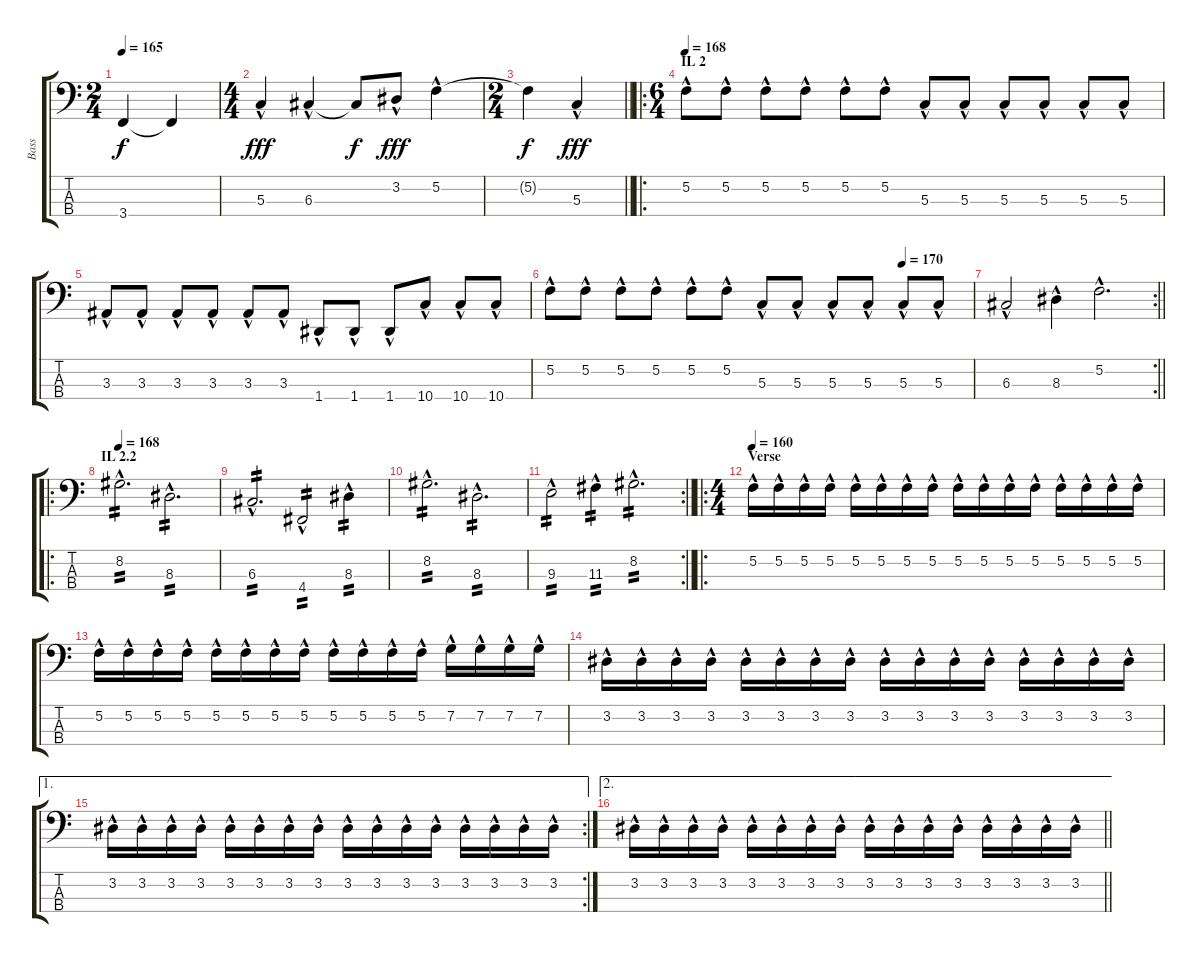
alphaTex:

\track ("Bass" "Bass") {instrument electricbassfinger}
\staff {score tabs}
\tuning (F2 C2 G1 D1) {hide}
\ts (2 4)
\tempo 165
\clef f4
\ks c
3.4{t}.4{dy f} 3.4{t}.4 |
\ts (4 4)
5.3{hac}.4{dy fff} 6.3{hac}.4 6.3{t}.8{dy f} 3.2{hac}.8{dy fff} 5.2{hac}.4 |
\ts (2 4)
\barLineRight lightlight
5.2{t}.4{dy f} 5.3{hac}.4{dy fff} |
\ro
\ts (6 4)
\section ("" "IL 2")
\tempo 168
5.2{hac}.8 5.2{hac}.8 5.2{hac}.8 5.2{hac}.8 5.2{hac}.8 5.2{hac}.8 5.3{hac}.8 5.3{hac}.8 5.3{hac}.8 5.3{hac}.8 5.3{hac}.8 5.3{hac}.8 |
3.3{hac}.8 3.3{hac}.8 3.3{hac}.8 3.3{hac}.8 3.3{hac}.8 3.3{hac}.8 1.4{hac}.8 1.4{hac}.8 1.4{hac}.8 10.4{hac}.8 10.4{hac}.8 10.4{hac}.8 |
\tempo (170 0.8333333333333334)
5.2{hac}.8 5.2{hac}.8 5.2{hac}.8 5.2{hac}.8 5.2{hac}.8 5.2{hac}.8 5.3{hac}.8 5.3{hac}.8 5.3{hac}.8 5.3{hac}.8 5.3{hac}.8 5.3{hac}.8 |
\rc 2
\barLineRight lightlight
6.3{hac}.2 8.3{hac}.4 5.2{hac}.2{d} |
\ro
\section ("" "IL 2.2")
\tempo 168
8.2{hac}.2{d tp 2} 8.3{hac}.2{d tp 2} |
6.3{hac}.2{d tp 2} 4.4{hac}.2{tp 2} 8.3{hac}.4{tp 2} |
8.2{hac}.2{d tp 2} 8.3{hac}.2{d tp 2} |
\rc 2
\barLineRight lightlight
9.3{hac}.2{tp 2} 11.3{hac}.4{tp 2} 8.2{hac}.2{d tp 2} |
\ro
\ts (4 4)
\section ("" "Verse")
\tempo 160
5.2{hac}.16 5.2{hac}.16 5.2{hac}.16 5.2{hac}.16 5.2{hac}.16 5.2{hac}.16 5.2{hac}.16 5.2{hac}.16 5.2{hac}.16 5.2{hac}.16 5.2{hac}.16 5.2{hac}.16 5.2{hac}.16 5.2{hac}.16 5.2{hac}.16 5.2{hac}.16 |
5.2{hac}.16 5.2{hac}.16 5.2{hac}.16 5.2{hac}.16 5.2{hac}.16 5.2{hac}.16 5.2{hac}.16 5.2{hac}.16 5.2{hac}.16 5.2{hac}.16 5.2{hac}.16 5.2{hac}.16 7.2{hac}.16 7.2{hac}.16 7.2{hac}.16 7.2{hac}.16 |
3.2{hac}.16 3.2{hac}.16 3.2{hac}.16 3.2{hac}.16 3.2{hac}.16 3.2{hac}.16 3.2{hac}.16 3.2{hac}.16 3.2{hac}.16 3.2{hac}.16 3.2{hac}.16 3.2{hac}.16 3.2{hac}.16 3.2{hac}.16 3.2{hac}.16 3.2{hac}.16 |
\ae 1
\rc 2
3.2{hac}.16 3.2{hac}.16 3.2{hac}.16 3.2{hac}.16 3.2{hac}.16 3.2{hac}.16 3.2{hac}.16 3.2{hac}.16 3.2{hac}.16 3.2{hac}.16 3.2{hac}.16 3.2{hac}.16 3.2{hac}.16 3.2{hac}.16 3.2{hac}.16 3.2{hac}.16 |
\ae 2
\barLineRight lightlight
3.2{hac}.16 3.2{hac}.16 3.2{hac}.16 3.2{hac}.16 3.2{hac}.16 3.2{hac}.16 3.2{hac}.16 3.2{hac}.16 3.2{hac}.16 3.2{hac}.16 3.2{hac}.16 3.2{hac}.16 3.2{hac}.16 3.2{hac}.16 3.2{hac}.16 3.2{hac}.16
